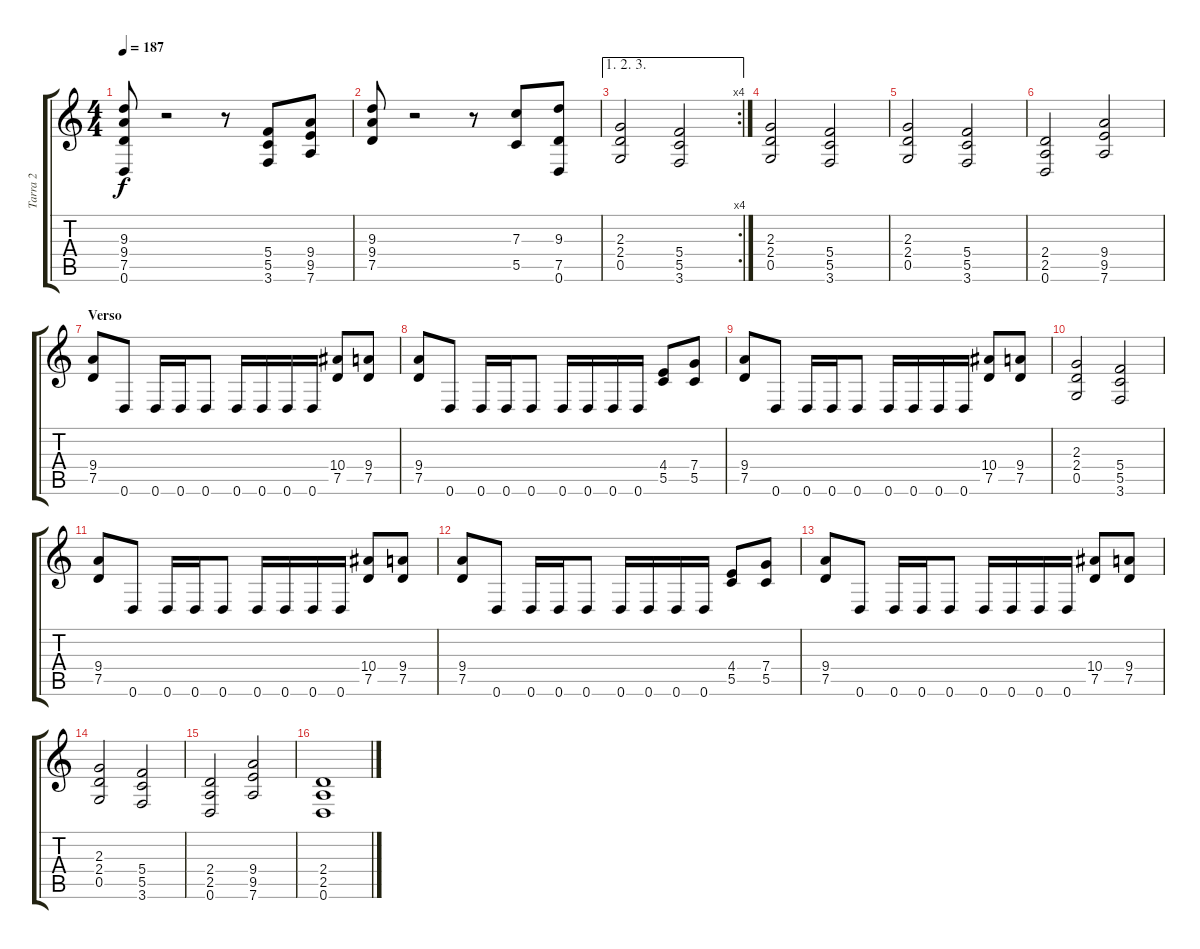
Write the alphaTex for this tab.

\track ("Tarra 2" "Tarra 2") {instrument distortionguitar}
\staff {score tabs}
\tuning (D4 A3 F3 C3 G2 D2) {hide}
\ts (4 4)
\tempo 187
\clef g2
\ks c
(9.3 9.4 7.5 0.6).8{dy f} r.2 r.8 (5.4 5.5 3.6).8 (9.4 9.5 7.6).8 |
(9.3 9.4 7.5).8 r.2 r.8 (7.3 5.5).8 (9.3 7.5 0.6).8 |
\ae (1 2 3)
\rc 4
(2.3 2.4 0.5).2 (5.4 5.5 3.6).2 |
(2.3 2.4 0.5).2 (5.4 5.5 3.6).2 |
(2.3 2.4 0.5).2 (5.4 5.5 3.6).2 |
(2.4 2.5 0.6).2 (9.4 9.5 7.6).2 |
\section ("" "Verso")
(9.4 7.5).8 0.6.8 0.6.16 0.6.16 0.6.8 0.6.16 0.6.16 0.6.16 0.6.16 (10.4 7.5).8 (9.4 7.5).8 |
(9.4 7.5).8 0.6.8 0.6.16 0.6.16 0.6.8 0.6.16 0.6.16 0.6.16 0.6.16 (4.4 5.5).8 (7.4 5.5).8 |
(9.4 7.5).8 0.6.8 0.6.16 0.6.16 0.6.8 0.6.16 0.6.16 0.6.16 0.6.16 (10.4 7.5).8 (9.4 7.5).8 |
(2.3 2.4 0.5).2 (5.4 5.5 3.6).2 |
(9.4 7.5).8 0.6.8 0.6.16 0.6.16 0.6.8 0.6.16 0.6.16 0.6.16 0.6.16 (10.4 7.5).8 (9.4 7.5).8 |
(9.4 7.5).8 0.6.8 0.6.16 0.6.16 0.6.8 0.6.16 0.6.16 0.6.16 0.6.16 (4.4 5.5).8 (7.4 5.5).8 |
(9.4 7.5).8 0.6.8 0.6.16 0.6.16 0.6.8 0.6.16 0.6.16 0.6.16 0.6.16 (10.4 7.5).8 (9.4 7.5).8 |
(2.3 2.4 0.5).2 (5.4 5.5 3.6).2 |
(2.4 2.5 0.6).2 (9.4 9.5 7.6).2 |
\section ("" "")
(2.4 2.5 0.6).1
